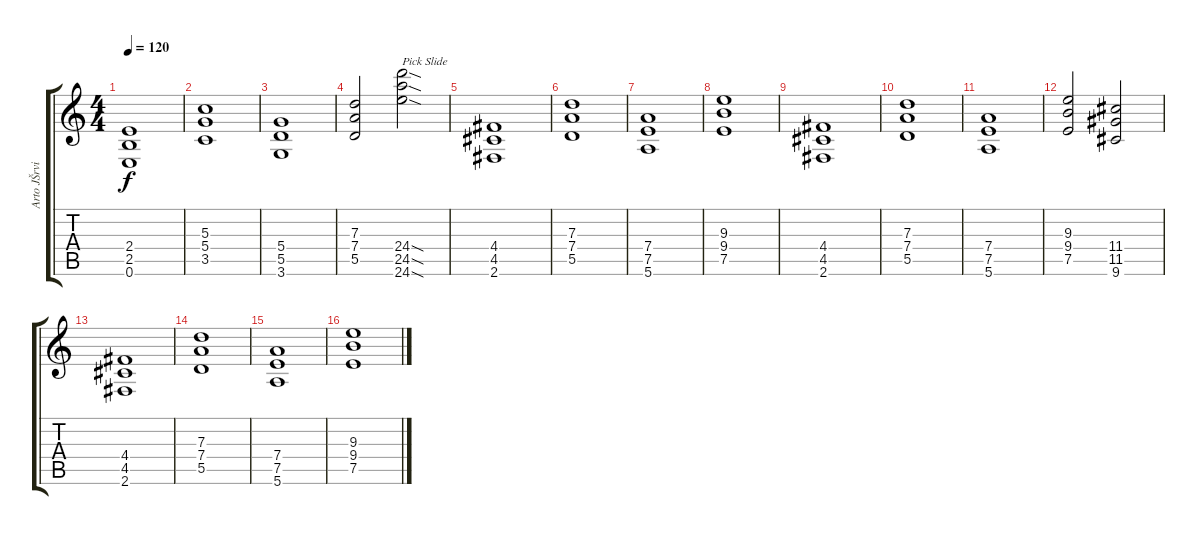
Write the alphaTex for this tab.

\track ("Arto JŠrvinen" "Arto JŠrvi") {instrument distortionguitar}
\staff {score tabs}
\tuning (E4 B3 G3 D3 A2 E2) {hide}
\ts (4 4)
\tempo 120
\clef g2
\ks c
(2.4 2.5 0.6).1{dy f volume 7} |
(5.3 5.4 3.5).1 |
(5.4 5.5 3.6).1 |
(7.3 7.4 5.5).2 (24.4{sod} 24.5{sod} 24.6{sod}).2{txt "Pick Slide" instrument guitarharmonics} |
(4.4 4.5 2.6).1{volume 13 instrument distortionguitar} |
(7.3 7.4 5.5).1 |
(7.4 7.5 5.6).1 |
(9.3 9.4 7.5).1 |
(4.4 4.5 2.6).1 |
(7.3 7.4 5.5).1 |
(7.4 7.5 5.6).1 |
(9.3 9.4 7.5).2 (11.4 11.5 9.6).2 |
(4.4 4.5 2.6).1 |
(7.3 7.4 5.5).1 |
(7.4 7.5 5.6).1 |
(9.3 9.4 7.5).1
